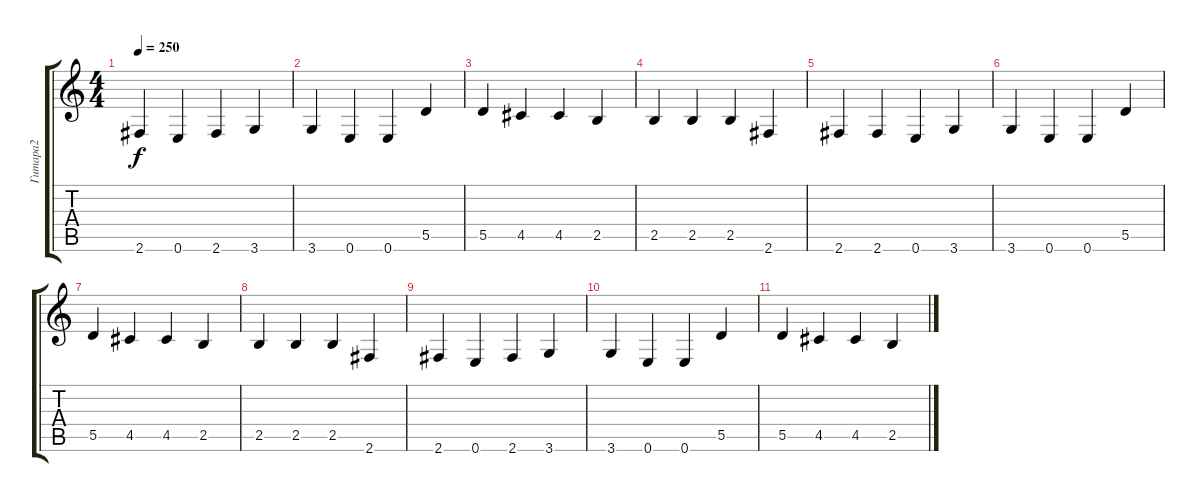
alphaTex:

\track ("Гитара2" "Гитара2") {instrument distortionguitar}
\staff {score tabs}
\tuning (E4 B3 G3 D3 A2 E2) {hide}
\ts (4 4)
\tempo 250
\clef g2
\ks c
2.6.4{dy f} 0.6.4 2.6.4 3.6.4 |
3.6.4 0.6.4 0.6.4 5.5.4 |
5.5.4 4.5.4 4.5.4 2.5.4 |
2.5.4 2.5.4 2.5.4 2.6.4 |
2.6.4 2.6.4 0.6.4 3.6.4 |
3.6.4 0.6.4 0.6.4 5.5.4 |
5.5.4 4.5.4 4.5.4 2.5.4 |
2.5.4 2.5.4 2.5.4 2.6.4 |
2.6.4 0.6.4 2.6.4 3.6.4 |
3.6.4 0.6.4 0.6.4 5.5.4 |
5.5.4 4.5.4 4.5.4 2.5.4
